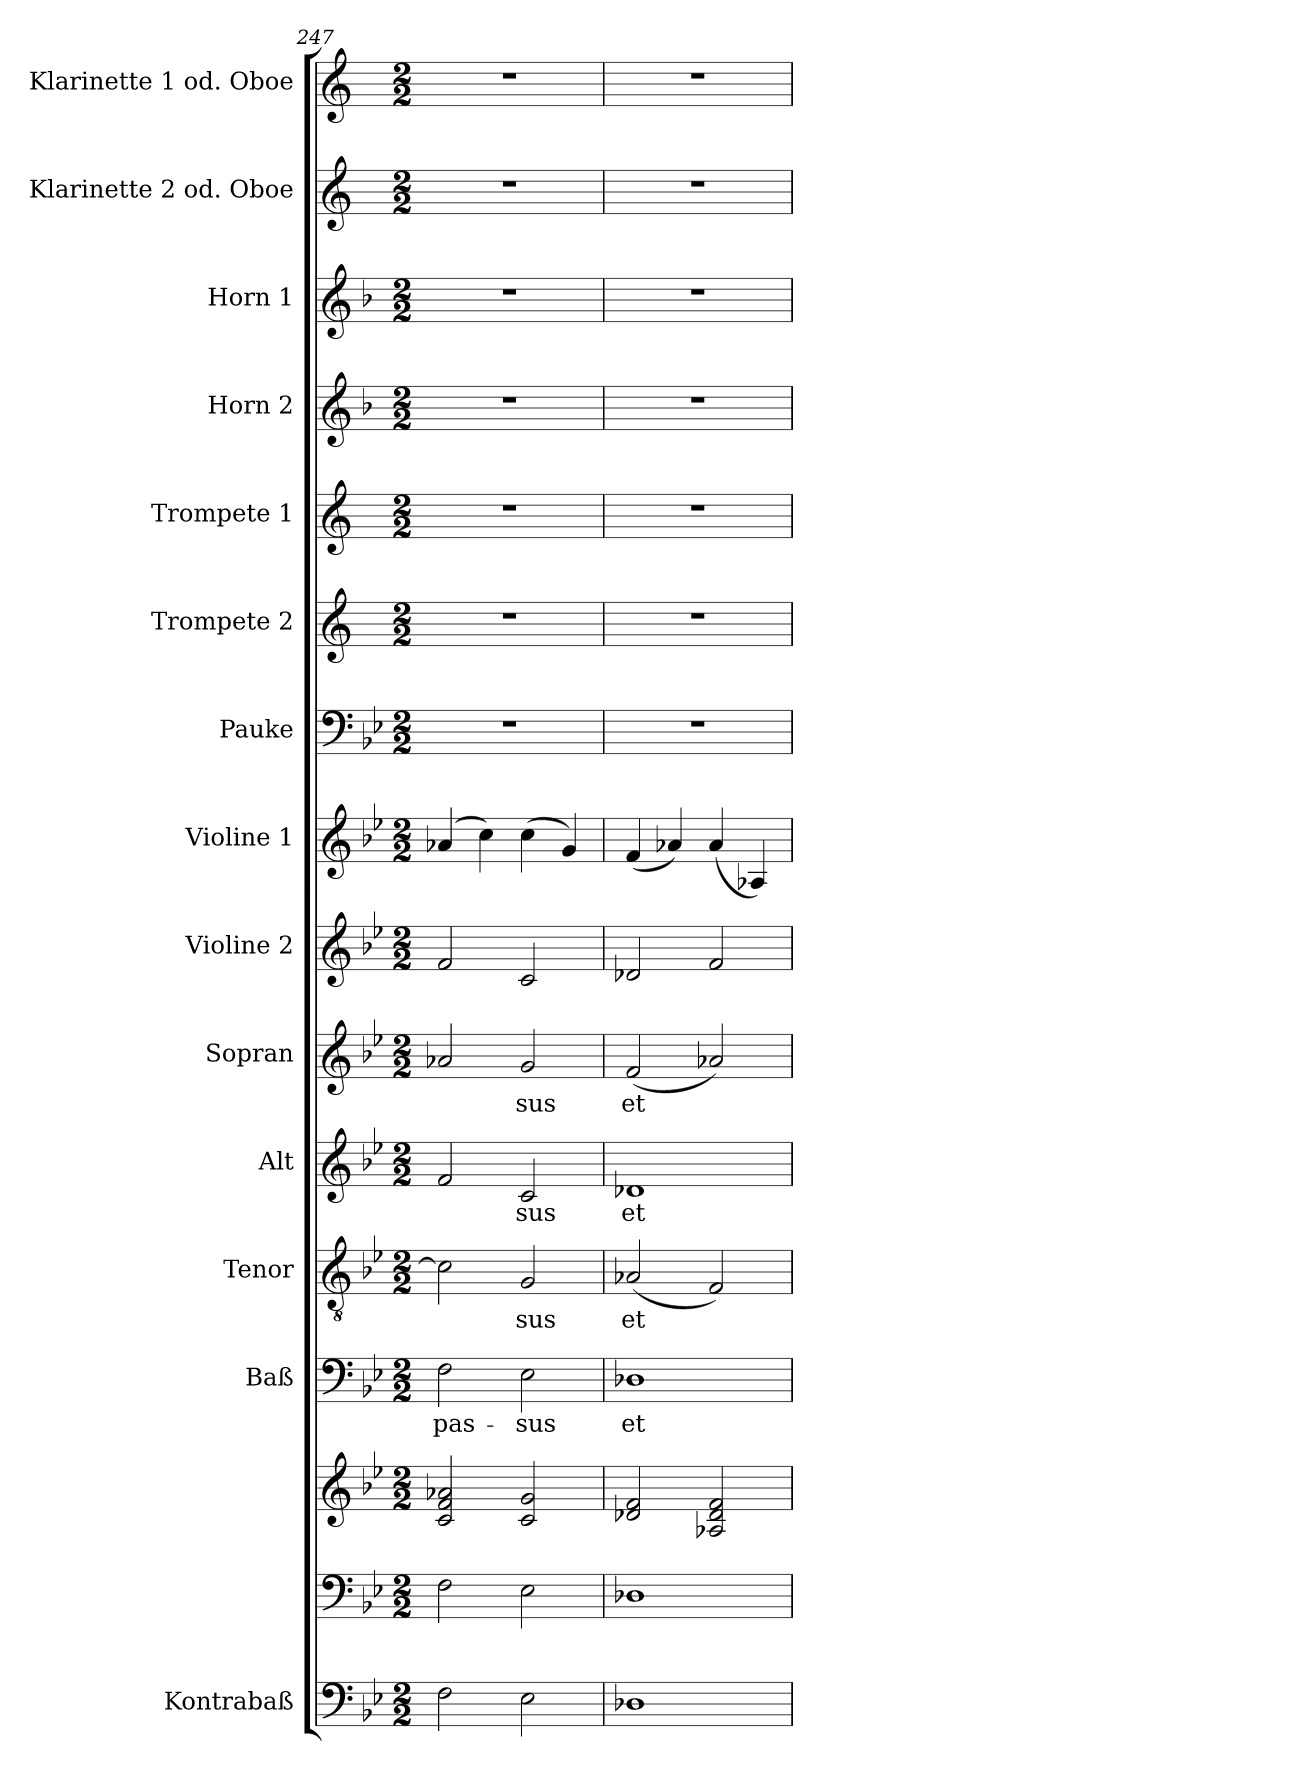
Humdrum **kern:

**kern	**kern	**kern	**kern	**text	**kern	**text	**kern	**text	**kern	**text	**kern	**kern	**kern	**kern	**kern	**kern	**kern	**kern	**kern
*part15	*part14	*part14	*part13	*part13	*part12	*part12	*part11	*part11	*part10	*part10	*part9	*part8	*part7	*part6	*part5	*part4	*part3	*part2	*part1
*staff16	*staff15	*staff14	*staff13	*staff13	*staff12	*staff12	*staff11	*staff11	*staff10	*staff10	*staff9	*staff8	*staff7	*staff6	*staff5	*staff4	*staff3	*staff2	*staff1
*I"Kontrabaß	*	*	*I"Baß	*	*I"Tenor	*	*I"Alt	*	*I"Sopran	*	*I"Violine 2	*I"Violine 1	*I"Pauke	*I"Trompete 2	*I"Trompete 1	*I"Horn 2	*I"Horn 1	*I"Klarinette 2 od. Oboe	*I"Klarinette 1 od. Oboe
*	*	*	*	*	*	*	*	*	*	*	*	*	*	*I'Tpt	*I'Tpt	*I'Hn	*I'Hn	*	*
*clefF4	*clefF4	*clefG2	*clefF4	*	*clefGv2	*	*clefG2	*	*clefG2	*	*clefG2	*clefG2	*clefF4	*clefG2	*clefG2	*clefG2	*clefG2	*clefG2	*clefG2
*ITrd7c12	*	*	*	*	*	*	*	*	*	*	*	*	*	*ITrd1c2	*ITrd1c2	*ITrd4c7	*ITrd4c7	*ITrd1c2	*ITrd1c2
*k[b-e-]	*k[b-e-]	*k[b-e-]	*k[b-e-]	*	*k[b-e-]	*	*k[b-e-]	*	*k[b-e-]	*	*k[b-e-]	*k[b-e-]	*k[b-e-]	*k[b-e-]	*k[b-e-]	*k[b-e-]	*k[b-e-]	*k[b-e-]	*k[b-e-]
*B-:	*B-:	*B-:	*B-:	*	*B-:	*	*B-:	*	*B-:	*	*B-:	*B-:	*B-:	*B-:	*B-:	*B-:	*B-:	*B-:	*B-:
*M2/2	*M2/2	*M2/2	*M2/2	*	*M2/2	*	*M2/2	*	*M2/2	*	*M2/2	*M2/2	*M2/2	*M2/2	*M2/2	*M2/2	*M2/2	*M2/2	*M2/2
=247	=247	=247	=247	=247	=247	=247	=247	=247	=247	=247	=247	=247	=247	=247	=247	=247	=247	=247	=247
!	!	!	!	!LO:LY:b	!	!	!	!	!	!	!	!	!	!	!	!	!	!	!
2FF\	2F\	2c/ 2f/ 2a-X/	2F\	pas-	2c\]	.	2f/	.	2a-X/	.	2f/	(4a-X/	1r	1r	1r	1r	1r	1r	1r
.	.	.	.	.	.	.	.	.	.	.	.	4cc\)	.	.	.	.	.	.	.
!	!	!	!	!LO:LY:b	!	!LO:LY:b	!	!LO:LY:b	!	!LO:LY:b	!	!	!	!	!	!	!	!	!
2EE-\	2E-\	2c/ 2g/	2E-\	-sus	2G/	-sus	2c/	-sus	2g/	-sus	2c/	(>4cc\	.	.	.	.	.	.	.
.	.	.	.	.	.	.	.	.	.	.	.	4g/)	.	.	.	.	.	.	.
=248	=248	=248	=248	=248	=248	=248	=248	=248	=248	=248	=248	=248	=248	=248	=248	=248	=248	=248	=248
!	!	!	!	!LO:LY:b	!	!LO:LY:b	!	!LO:LY:b	!	!LO:LY:b	!	!	!	!	!	!	!	!	!
1DD-X	1D-X	2d-X/ 2f/	1D-X	et	(<2A-X/	et	1d-X	et	(<2f/	et	2d-X/	(<4f/	1r	1r	1r	1r	1r	1r	1r
.	.	.	.	.	.	.	.	.	.	.	.	4a-X/)	.	.	.	.	.	.	.
.	.	2A-X/ 2d-/ 2f/	.	.	2F/)	.	.	.	2a-X/)	.	2f/	(<4a-/	.	.	.	.	.	.	.
.	.	.	.	.	.	.	.	.	.	.	.	4A-X/)	.	.	.	.	.	.	.
=	=	=	=	=	=	=	=	=	=	=	=	=	=	=	=	=	=	=	=
*-	*-	*-	*-	*-	*-	*-	*-	*-	*-	*-	*-	*-	*-	*-	*-	*-	*-	*-	*-
